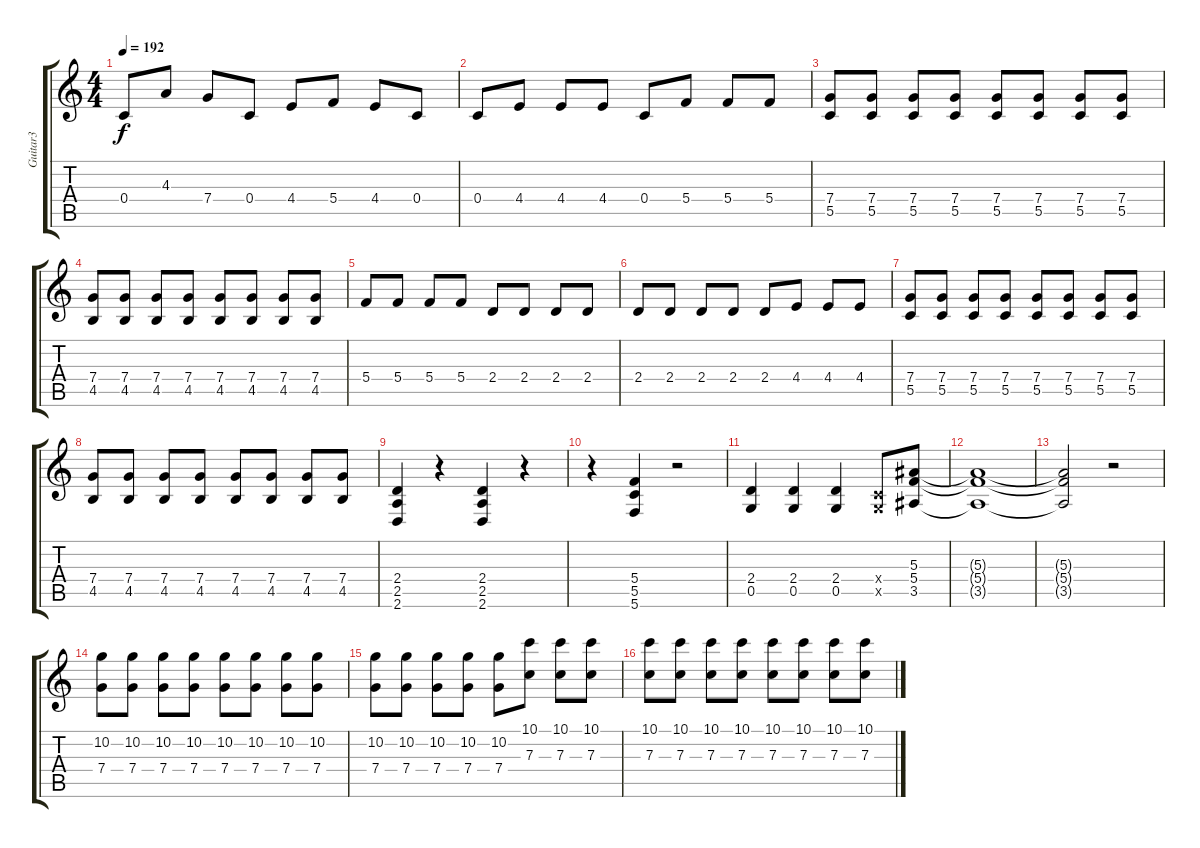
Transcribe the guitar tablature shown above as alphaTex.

\track ("Guitar3" "Guitar3") {instrument distortionguitar}
\staff {score tabs}
\tuning (D4 A3 F3 C3 G2 C2) {hide}
\ts (4 4)
\tempo 192
\clef g2
\ks c
0.4.8{dy f} 4.3.8 7.4.8 0.4.8 4.4.8 5.4.8 4.4.8 0.4.8 |
0.4.8 4.4.8 4.4.8 4.4.8 0.4.8 5.4.8 5.4.8 5.4.8 |
(7.4 5.5).8 (7.4 5.5).8 (7.4 5.5).8 (7.4 5.5).8 (7.4 5.5).8 (7.4 5.5).8 (7.4 5.5).8 (7.4 5.5).8 |
(7.4 4.5).8 (7.4 4.5).8 (7.4 4.5).8 (7.4 4.5).8 (7.4 4.5).8 (7.4 4.5).8 (7.4 4.5).8 (7.4 4.5).8 |
5.4.8 5.4.8 5.4.8 5.4.8 2.4.8 2.4.8 2.4.8 2.4.8 |
2.4.8 2.4.8 2.4.8 2.4.8 2.4.8 4.4.8 4.4.8 4.4.8 |
(7.4 5.5).8 (7.4 5.5).8 (7.4 5.5).8 (7.4 5.5).8 (7.4 5.5).8 (7.4 5.5).8 (7.4 5.5).8 (7.4 5.5).8 |
(7.4 4.5).8 (7.4 4.5).8 (7.4 4.5).8 (7.4 4.5).8 (7.4 4.5).8 (7.4 4.5).8 (7.4 4.5).8 (7.4 4.5).8 |
(2.4 2.5 2.6).4 r.4 (2.4 2.5 2.6).4 r.4 |
r.4 (5.4 5.5 5.6).4 r.2 |
(2.4 0.5).4 (2.4 0.5).4 (2.4 0.5).4 (0.4{x} 0.5{x}).8 (5.3 5.4 3.5).8 |
(5.3{t} 5.4{t} 3.5{t}).1 |
(5.3{t} 5.4{t} 3.5{t}).2 r.2 |
(10.2 7.4).8 (10.2 7.4).8 (10.2 7.4).8 (10.2 7.4).8 (10.2 7.4).8 (10.2 7.4).8 (10.2 7.4).8 (10.2 7.4).8 |
(10.2 7.4).8 (10.2 7.4).8 (10.2 7.4).8 (10.2 7.4).8 (10.2 7.4).8 (10.1 7.3).8 (10.1 7.3).8 (10.1 7.3).8 |
(10.1 7.3).8 (10.1 7.3).8 (10.1 7.3).8 (10.1 7.3).8 (10.1 7.3).8 (10.1 7.3).8 (10.1 7.3).8 (10.1 7.3).8
